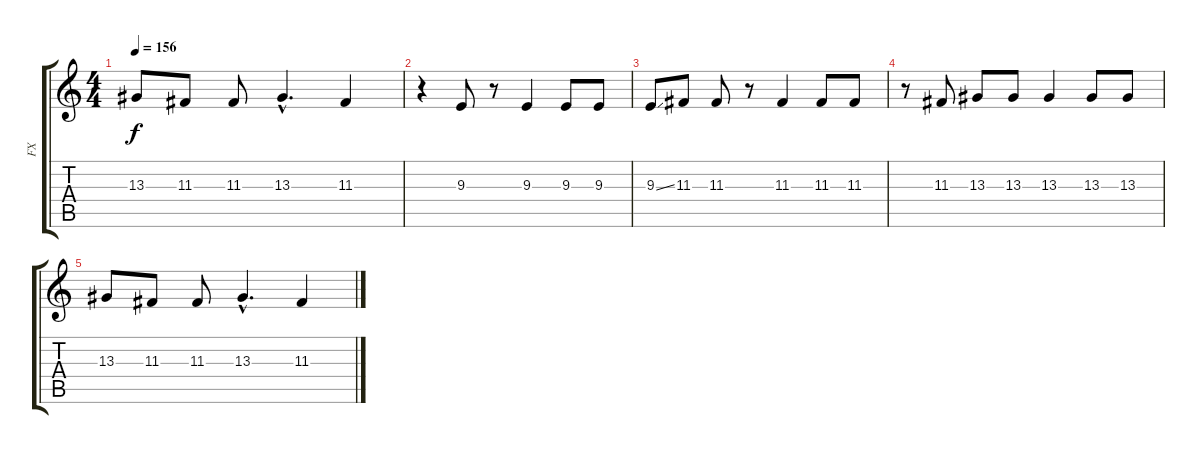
\track ("FX" "FX") {instrument ocarina}
\staff {score tabs}
\tuning (E4 B3 G3 D3 A2 E2) {hide}
\ts (4 4)
\tempo 156
\clef g2
\ks c
13.3.8{dy f} 11.3.8 11.3.8 13.3{hac}.4{d} 11.3.4 |
r.4 9.3.8 r.8 9.3.4 9.3.8 9.3.8 |
9.3{ss}.8 11.3.8 11.3.8 r.8 11.3.4 11.3.8 11.3.8 |
r.8 11.3.8 13.3.8 13.3.8 13.3.4 13.3.8 13.3.8 |
13.3.8 11.3.8 11.3.8 13.3{hac}.4{d} 11.3.4
